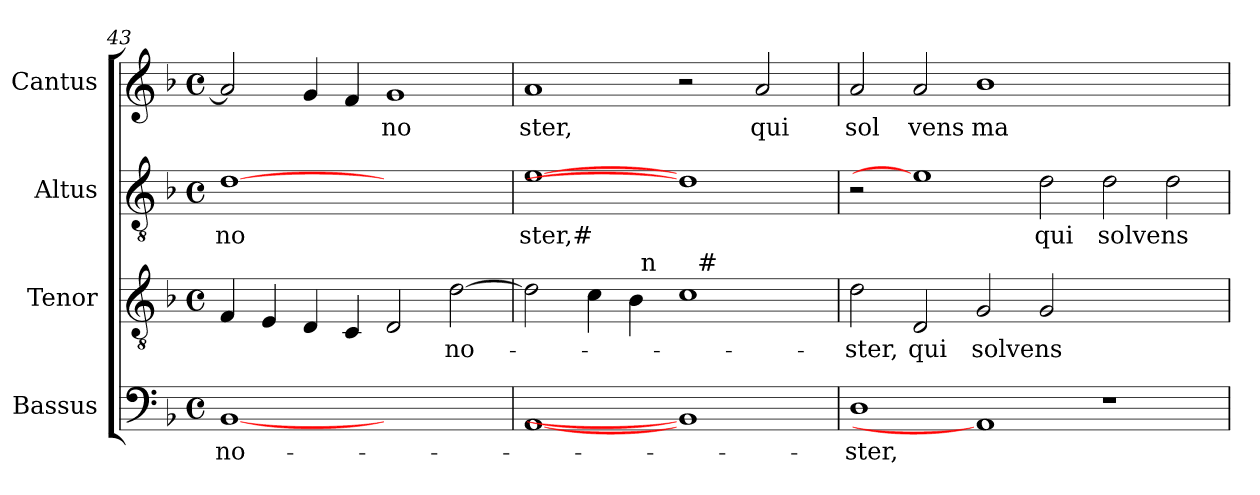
**kern	**text	**kern	**text	**kern	**text	**kern	**text
*part4	*part4	*part3	*part3	*part2	*part2	*part1	*part1
*staff4	*staff4	*staff3	*staff3	*staff2	*staff2	*staff1	*staff1
*I"Bassus	*	*I"Tenor	*	*I"Altus	*	*I"Cantus	*
*clefF4	*	*clefGv2	*	*clefGv2	*	*clefG2	*
*k[b-]	*	*k[b-]	*	*k[b-]	*	*k[b-]	*
*F:	*	*F:	*	*F:	*	*F:	*
*M4/4	*	*M4/4	*	*M4/4	*	*M4/4	*
*met(c)	*	*met(c)	*	*met(c)	*	*met(c)	*
=43	=43	=43	=43	=43	=43	=43	=43
!	!LO:LY:b:cj	!	!	!	!LO:LY:b:cj	!	!
[1BB-	no-	4F/	.	[1d	no	2a/]	.
.	.	4E/	.	.	.	.	.
.	.	4D/	.	.	.	4g/	.
.	.	4C/	.	.	.	4f/	.
!	!	!	!	!	!	!	!LO:LY:b:cj
1ryy	.	2D/	.	1ryy	.	1g	no
!	!	!	!LO:LY:b:cj	!	!	!	!
.	.	[>2d\	no-	.	.	.	.
=44	=44	=44	=44	=44	=44	=44	=44
!	!	!	!	!	!LO:LY:b:cj	!	!LO:LY:b:cj
*	*	*^	*	*	*	*	*
*	*	*	*^	*	*	*	*	*
[1AA	.	2d\]	2ryy	1ryy	.	[1e	ster,#	1a	ster,
.	.	4c\	4ryy	.	.	.	.	.	.
.	.	4B-\	32ryy	.	.	.	.	.	.
!	!	!	!LO:TX:a:t=n	!	!	!	!	!	!
.	.	.	1ryy	.	.	.	.	.	.
1BB-]	.	1c	.	16ryy	.	1d]	.	2r	.
!	!	!	!	!LO:TX:a:t=#	!	!	!	!	!
.	.	.	.	2...ryy	.	.	.	.	.
!	!	!	!	!	!	!	!	!	!LO:LY:b:cj
.	.	.	.	.	.	.	.	2a/	qui
.	.	.	8..ryy	.	.	.	.	.	.
=45	=45	=45	=45	=45	=45	=45	=45	=45	=45
!	!LO:LY:b:cj	!	!	!	!LO:LY:b:cj	!	!	!	!LO:LY:b:cj
*	*	*v	*v	*v	*	*	*	*	*
1D	-ster,	2d\	-ster,	2r	.	2a/	sol
!	!	!	!LO:LY:b:cj	!	!	!	!LO:LY:b:cj
.	.	2D/	qui	1e]	.	2a/	vens
!	!	!	!LO:LY:b	!	!	!	!LO:LY:b:cj
1AA]	.	2G/	solvens	.	.	1b-	ma
!	!	!	!	!	!LO:LY:b:cj	!	!
.	.	2G/	.	2d\	qui	.	.
!	!	!	!	!	!LO:LY:b	!	!
1r	.	1ryy	.	2d\	solvens	1ryy	.
.	.	.	.	2d\	.	.	.
=	=	=	=	=	=	=	=
*-	*-	*-	*-	*-	*-	*-	*-
